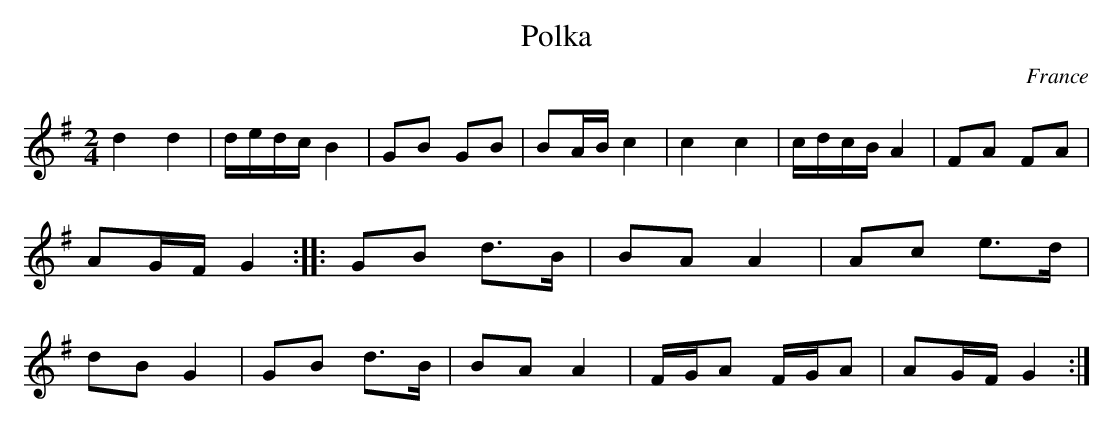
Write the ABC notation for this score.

X:1
T:Polka
M:2/4
O:France
K:G
d4d4|dedcB4|G2B2 G2B2|B2AB c4|\
c4c4|cdcBA4|F2A2 F2A2|A2GFG4:|\
|:G2B2 d3B|B2A2A4|A2c2 e3d|d2B2G4|\
G2B2 d3B|B2A2A4|FGA2 FGA2|A2GFG4:|
